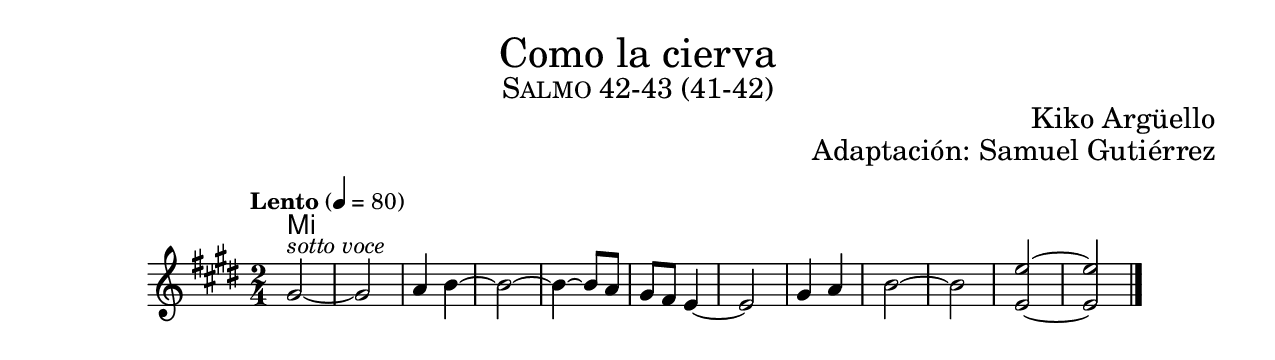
% Created on Wed Mar 02 13:55:24 CST 2011
% search.sam@

\version "2.23.2"

%#(set-global-staff-size 25)
\markup { \fill-line { \center-column { \fontsize #5 "Como la cierva" \fontsize #2 \smallCaps "Salmo 42-43 (41-42)" \fontsize #1 "" } } }
\markup { \fill-line { " " \right-column { \fontsize #2 "Kiko Argüello" } } }
\markup { \fill-line { " " \right-column { \fontsize #2 "Adaptación: Samuel Gutiérrez" } } }
\markup { \fill-line { " " \right-column { \fontsize #2 "" } } }
\header {
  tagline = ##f
  breakbefore = ##t
}


oboe = \new Staff {

  \set Staff.midiInstrument = "violin"
  \tempo "Lento" 4 = 80
  \clef treable
  \time 2/4
  \key e \major

  \relative c'' {
    % Type notes here
    gis2^\markup { \italic "sotto voce"}~ | %1
    gis2 |
    a4 b~ | %2
    b2~ |
    b4~ b8 a8 |
    gis8 fis8 e4~ |
    e2 |
    gis4 a | %4
    b2~ | %5
    b2 |
    <e, e'>2~ | %6
    <e e'>2 |
    \bar "|."
  }
}

armonia = \new ChordNames {

  \set chordChanges = ##t
  \italianChords

  \chordmode {
    e1
  }
}


\score {
  <<
    \armonia
    \oboe
  >>

  \midi {
  }
  \layout {
  }
}

\paper {
  #(set-paper-size "letter")
}